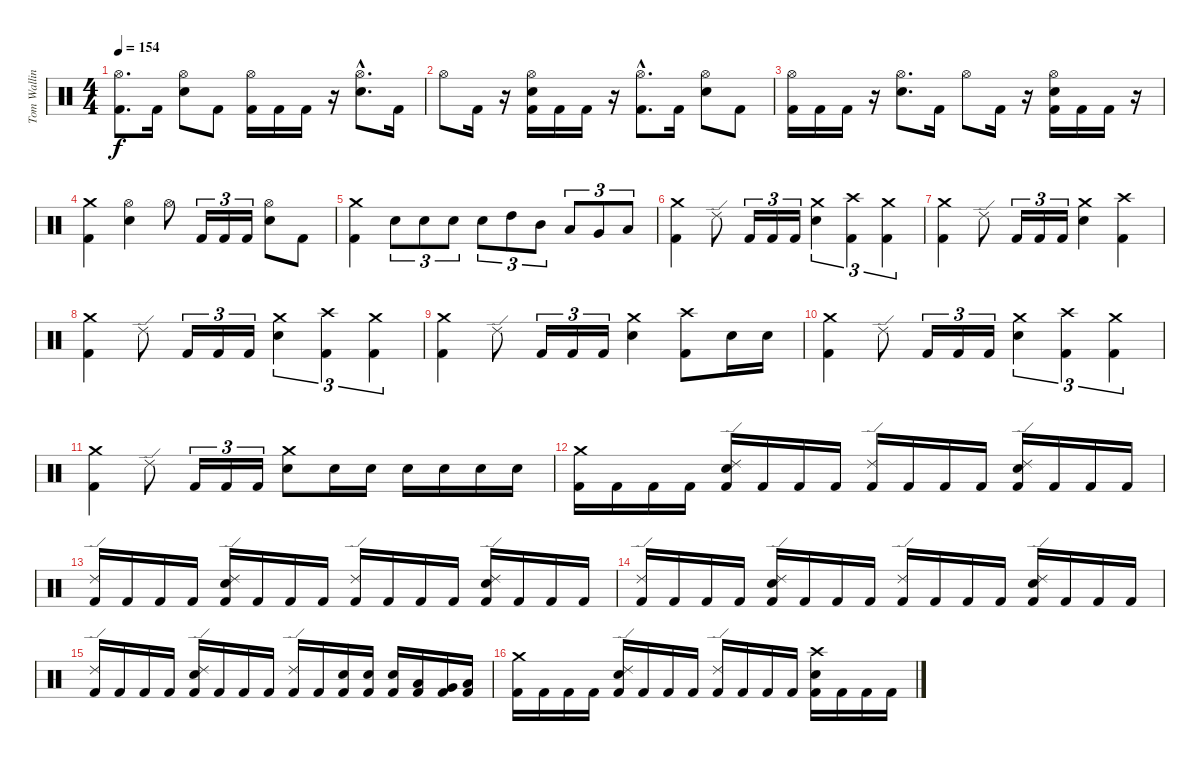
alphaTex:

\track ("Tom Walling" "Tom Wallin") {instrument percussion}
\staff {score}
\articulation defaults
\ts (4 4)
\tempo 154
\clef neutral
\ks c
("Hi-Hat (open)" "Kick (hit) 2").8{d dy f} "Kick (hit) 2".16 ("Hi-Hat (open)" "Electric Snare (hit)").8 "Kick (hit) 2".8 ("Kick (hit) 2" "Hi-Hat (open)").16 "Kick (hit) 2".16 "Kick (hit) 2".16 r.16 ("Electric Snare (hit)"{hac} "Hi-Hat (open)").8{d} "Kick (hit) 2".16 |
"Hi-Hat (open)".8 "Kick (hit) 2".16 r.16 ("Electric Snare (hit)" "Kick (hit) 2" "Hi-Hat (open)").16 "Kick (hit) 2".16 "Kick (hit) 2".16 r.16 ("Kick (hit) 2"{hac} "Hi-Hat (open)").8{d} "Kick (hit) 2".16 ("Electric Snare (hit)" "Hi-Hat (open)").8 "Kick (hit) 2".8 |
("Hi-Hat (open)" "Kick (hit) 2").16 "Kick (hit) 2".16 "Kick (hit) 2".16 r.16 ("Hi-Hat (open)" "Electric Snare (hit)").8{d} "Kick (hit) 2".16 "Hi-Hat (open)".8 "Kick (hit) 2".16 r.16 ("Hi-Hat (open)" "Kick (hit) 2" "Electric Snare (hit)").16 "Kick (hit) 2".16 "Kick (hit) 2".16 r.16 |
("Kick (hit) 2" "Crash medium (hit)").4 ("Electric Snare (hit)" "Hi-Hat (open)").4 "Hi-Hat (open)".8 "Kick (hit) 2".16{tu (3 2)} "Kick (hit) 2".16{tu (3 2)} "Kick (hit) 2".16{tu (3 2)} ("Electric Snare (hit)" "Hi-Hat (open)").8 "Kick (hit) 2".8 |
("Crash medium (hit)" "Kick (hit) 2").4 "Electric Snare (hit)".8{tu (3 2)} "Electric Snare (hit)".8{tu (3 2)} "Electric Snare (hit)".8{tu (3 2)} "Electric Snare (hit)".8{tu (3 2)} "High Tom (hit)".8{tu (3 2)} "Mid Tom (hit)".8{tu (3 2)} "Low Tom (hit)".8{tu (3 2)} "Very Low Tom (hit)".8{tu (3 2)} "Low Floor Tom (hit)".8{tu (3 2)} |
("Kick (hit) 2" "Crash medium (hit)").4 "Ride (edge) 2".8 "Kick (hit) 2".16{tu (3 2)} "Kick (hit) 2".16{tu (3 2)} "Kick (hit) 2".16{tu (3 2)} ("Electric Snare (hit)" "Crash medium (hit)").4{tu (3 2)} ("Crash high (hit)" "Kick (hit) 2").4{tu (3 2)} ("Crash medium (hit)" "Kick (hit) 2").4{tu (3 2)} |
("Crash medium (hit)" "Kick (hit) 2").4 "Ride (edge) 2".8 "Kick (hit) 2".16{tu (3 2)} "Kick (hit) 2".16{tu (3 2)} "Kick (hit) 2".16{tu (3 2)} ("Crash medium (hit)" "Electric Snare (hit)").4 ("Crash high (hit)" "Kick (hit) 2").4 |
("Kick (hit) 2" "Crash medium (hit)").4 "Ride (edge) 2".8 "Kick (hit) 2".16{tu (3 2)} "Kick (hit) 2".16{tu (3 2)} "Kick (hit) 2".16{tu (3 2)} ("Electric Snare (hit)" "Crash medium (hit)").4{tu (3 2)} ("Crash high (hit)" "Kick (hit) 2").4{tu (3 2)} ("Crash medium (hit)" "Kick (hit) 2").4{tu (3 2)} |
("Crash medium (hit)" "Kick (hit) 2").4 "Ride (edge) 2".8 "Kick (hit) 2".16{tu (3 2)} "Kick (hit) 2".16{tu (3 2)} "Kick (hit) 2".16{tu (3 2)} ("Crash medium (hit)" "Electric Snare (hit)").4 ("Crash high (hit)" "Kick (hit) 2").8 "Electric Snare (hit)".16 "Electric Snare (hit)".16 |
("Kick (hit) 2" "Crash medium (hit)").4 "Ride (edge) 2".8 "Kick (hit) 2".16{tu (3 2)} "Kick (hit) 2".16{tu (3 2)} "Kick (hit) 2".16{tu (3 2)} ("Electric Snare (hit)" "Crash medium (hit)").4{tu (3 2)} ("Crash high (hit)" "Kick (hit) 2").4{tu (3 2)} ("Crash medium (hit)" "Kick (hit) 2").4{tu (3 2)} |
("Crash medium (hit)" "Kick (hit) 2").4 "Ride (edge) 2".8 "Kick (hit) 2".16{tu (3 2)} "Kick (hit) 2".16{tu (3 2)} "Kick (hit) 2".16{tu (3 2)} ("Crash medium (hit)" "Electric Snare (hit)").8 "Electric Snare (hit)".16 "Electric Snare (hit)".16 "Electric Snare (hit)".16 "Electric Snare (hit)".16 "Electric Snare (hit)".16 "Electric Snare (hit)".16 |
("Crash medium (hit)" "Kick (hit) 2").16 "Kick (hit) 2".16 "Kick (hit) 2".16 "Kick (hit) 2".16 ("Ride (edge) 2" "Kick (hit) 2" "Electric Snare (hit)").16 "Kick (hit) 2".16 "Kick (hit) 2".16 "Kick (hit) 2".16 ("Ride (edge) 2" "Kick (hit) 2").16 "Kick (hit) 2".16 "Kick (hit) 2".16 "Kick (hit) 2".16 ("Ride (edge) 2" "Kick (hit) 2" "Electric Snare (hit)").16 "Kick (hit) 2".16 "Kick (hit) 2".16 "Kick (hit) 2".16 |
("Ride (edge) 2" "Kick (hit) 2").16 "Kick (hit) 2".16 "Kick (hit) 2".16 "Kick (hit) 2".16 ("Ride (edge) 2" "Kick (hit) 2" "Electric Snare (hit)").16 "Kick (hit) 2".16 "Kick (hit) 2".16 "Kick (hit) 2".16 ("Ride (edge) 2" "Kick (hit) 2").16 "Kick (hit) 2".16 "Kick (hit) 2".16 "Kick (hit) 2".16 ("Ride (edge) 2" "Kick (hit) 2" "Electric Snare (hit)").16 "Kick (hit) 2".16 "Kick (hit) 2".16 "Kick (hit) 2".16 |
("Ride (edge) 2" "Kick (hit) 2").16 "Kick (hit) 2".16 "Kick (hit) 2".16 "Kick (hit) 2".16 ("Ride (edge) 2" "Kick (hit) 2" "Electric Snare (hit)").16 "Kick (hit) 2".16 "Kick (hit) 2".16 "Kick (hit) 2".16 ("Ride (edge) 2" "Kick (hit) 2").16 "Kick (hit) 2".16 "Kick (hit) 2".16 "Kick (hit) 2".16 ("Ride (edge) 2" "Kick (hit) 2" "Electric Snare (hit)").16 "Kick (hit) 2".16 "Kick (hit) 2".16 "Kick (hit) 2".16 |
("Ride (edge) 2" "Kick (hit) 2").16 "Kick (hit) 2".16 "Kick (hit) 2".16 "Kick (hit) 2".16 ("Ride (edge) 2" "Kick (hit) 2" "Electric Snare (hit)").16 "Kick (hit) 2".16 "Kick (hit) 2".16 "Kick (hit) 2".16 ("Ride (edge) 2" "Kick (hit) 2").16 "Kick (hit) 2".16 ("Electric Snare (hit)" "Kick (hit) 2").16 ("Electric Snare (hit)" "Kick (hit) 2").16 ("Kick (hit) 2" "Electric Snare (hit)").16 ("Low Tom (hit)" "Kick (hit) 2").16 ("Very Low Tom (hit)" "Kick (hit) 2").16 ("Low Floor Tom (hit)" "Kick (hit) 2").16 |
("Crash medium (hit)" "Kick (hit) 2").16 "Kick (hit) 2".16 "Kick (hit) 2".16 "Kick (hit) 2".16 ("Ride (edge) 2" "Kick (hit) 2" "Electric Snare (hit)").16 "Kick (hit) 2".16 "Kick (hit) 2".16 "Kick (hit) 2".16 ("Ride (edge) 2" "Kick (hit) 2").16 "Kick (hit) 2".16 "Kick (hit) 2".16 "Kick (hit) 2".16 ("Crash high (hit)" "Kick (hit) 2" "Electric Snare (hit)").16 "Kick (hit) 2".16 "Kick (hit) 2".16 "Kick (hit) 2".16
